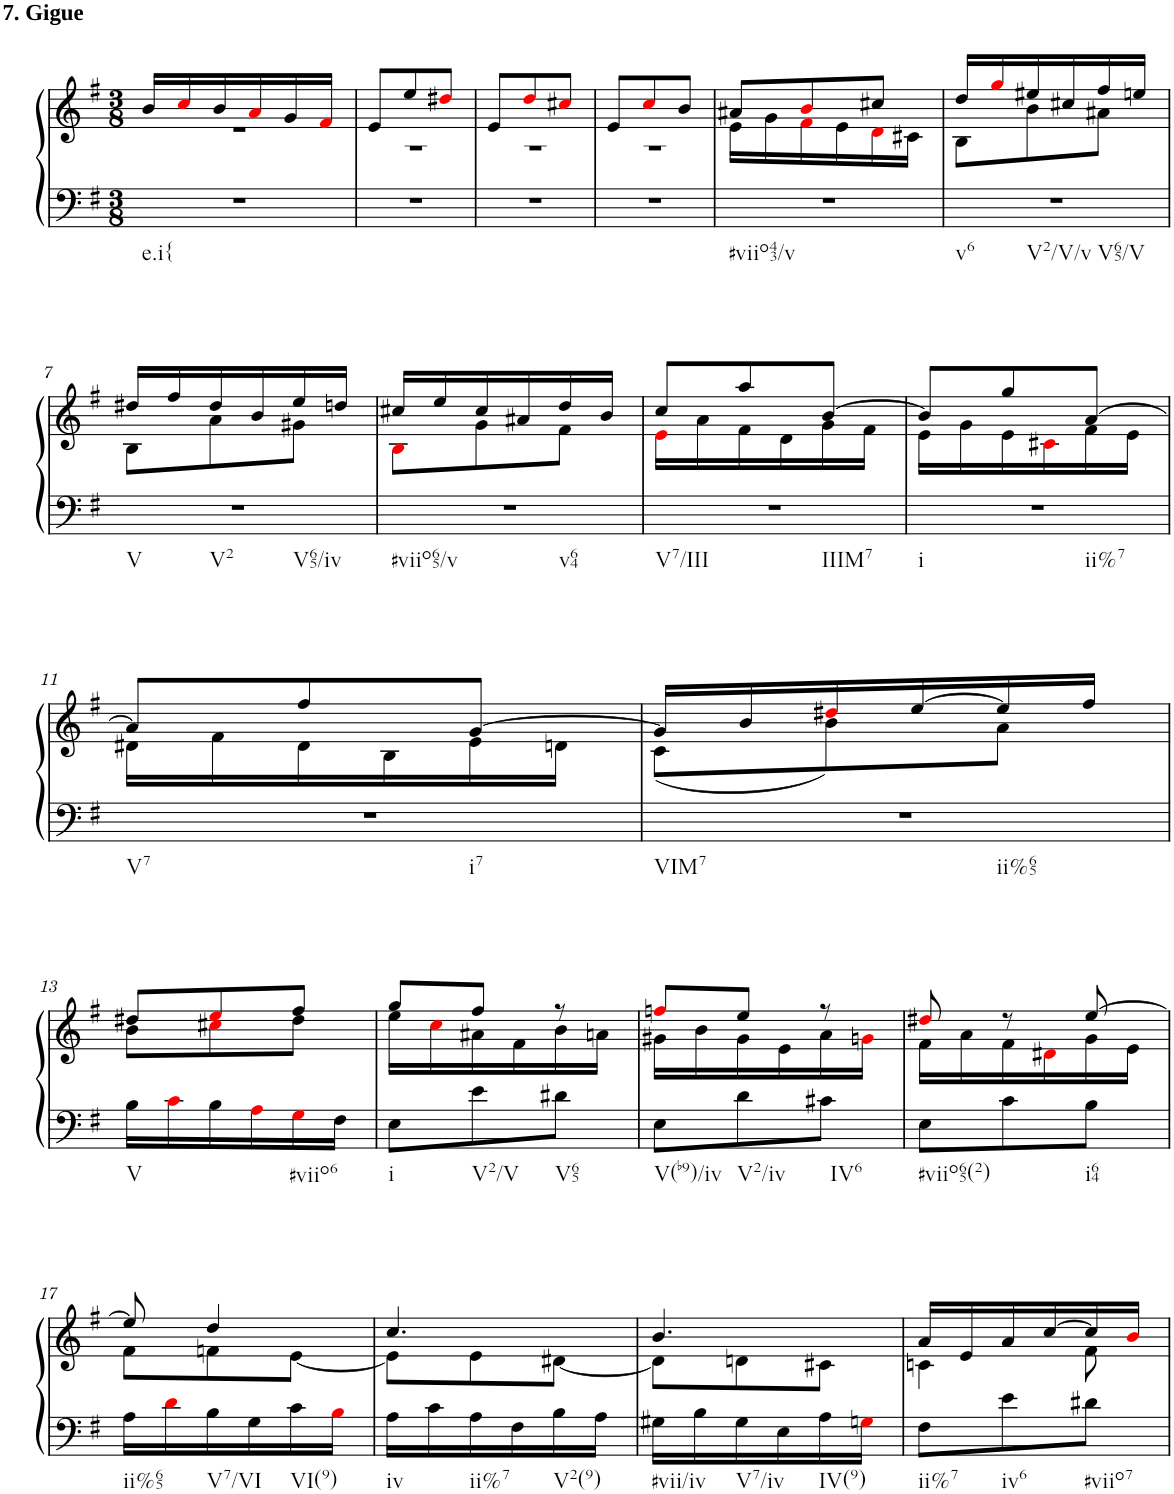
**kern	**kern
*part1	*part1
*staff2	*staff1
*I"unbenannt9	*
*clefF4	*clefG2
*k[f#]	*k[f#]
*M3/8	*M3/8
=1	=1
*	*^
!	!LO:TX:a:B:t=7. Gigue	!
!LO:TX:b:t=e.i{	!	!
4.r	16b/LL	4.r
.	16cci/	.
.	16b/	.
.	16ai/	.
.	16g/	.
.	16f#i/JJ	.
=2	=2	=2
4.r	8e/L	4.r
.	8ee/	.
.	8dd#Xi/J	.
=3	=3	=3
4.r	8e/L	4.r
.	8ddi/	.
.	8cc#Xi/J	.
=4	=4	=4
4.r	8e/L	4.r
.	8cci/	.
.	8b/J	.
=5	=5	=5
!LO:TX:b:t=#viio43/v	!	!
4.r	8a#X/L	16e\LL
.	.	16g\
.	8bi/	16f#i\
.	.	16e\
.	8cc#X/J	16di\
.	.	16c#X\JJ
=6	=6	=6
!LO:TX:b:t=v6	!	!
!LO:TX:b:t=V2/V/v	!	!
!LO:TX:b:t=V65/V	!	!
4.r	16dd/LL	8B\L
.	16ggi/	.
.	16ee#X/	8b\
.	16cc#X/	.
.	16ff#/	8a#X\J
.	16een/JJ	.
!!LO:LB:g=z	!!
=7	=7	=7
!LO:TX:b:t=V	!	!
!LO:TX:b:t=V2	!	!
!LO:TX:b:t=V65/iv	!	!
4.r	16dd#X/LL	8B\L
.	16ff#/	.
.	16dd#/	8a\
.	16b/	.
.	16ee/	8g#X\J
.	16ddn/JJ	.
=8	=8	=8
!LO:TX:b:t=#viio65/v	!	!
!LO:TX:b:t=v64	!	!
4.r	16cc#X/LL	8Bi\L
.	16ee/	.
.	16cc#/	8g\
.	16a#X/	.
.	16dd/	8f#\J
.	16b/JJ	.
=9	=9	=9
!LO:TX:b:t=V7/III	!	!
!LO:TX:b:t=IIIM7	!	!
4.r	8cc/L	16ei\LL
.	.	16a\
.	8aa/	16f#\
.	.	16d\
.	[8b/J	16g\
.	.	16f#\JJ
=10	=10	=10
!LO:TX:b:t=i	!	!
!LO:TX:b:t=ii%7	!	!
4.r	8b/L]	16e\LL
.	.	16g\
.	8gg/	16e\
.	.	16c#Xi\
.	[8a/J	16f#\
.	.	16e\JJ
!!LO:LB:g=z	!!
=11	=11	=11
!LO:TX:b:t=V7	!	!
!LO:TX:b:t=i7	!	!
4.r	8a/L]	16d#X\LL
.	.	16f#\
.	8ff#/	16d#\
.	.	16B\
.	[8g/J	16e\
.	.	16dn\JJ
=12	=12	=12
!LO:TX:b:t=VIM7	!	!
!LO:TX:b:t=ii%65	!	!
4.r	16g/LL]	(8c\L
.	16b/	.
.	16dd#Xi/	8b\)
.	[16ee/	.
.	16ee/]	8a\J
.	16ff#/JJ	.
!!LO:LB:g=z	!!
=13	=13	=13
!LO:TX:b:t=V	!	!
16B\LL	8dd#X/L	8b\L
16ci\	.	.
16B\	8eei/	8cc#Xi\
16Ai\	.	.
!LO:TX:b:t=#viio6	!	!
16Gi\	8ff#/J	8dd#\J
16F#\JJ	.	.
=14	=14	=14
!LO:TX:b:t=i	!	!
8E\L	8gg/L	16ee\LL
.	.	16cci\
!LO:TX:b:t=V2/V	!	!
8e\	8ff#/J	16a#X\
.	.	16f#\
!LO:TX:b:t=V65	!	!
8d#X\J	8r	16b\
.	.	16an\JJ
=15	=15	=15
!LO:TX:b:t=V(b9)/iv	!	!
8E\L	8ffni/L	16g#X\LL
.	.	16b\
!LO:TX:b:t=V2/iv	!	!
8d\	8ee/J	16g#\
.	.	16e\
!LO:TX:b:t=IV6	!	!
8c#X\J	8r	16a\
.	.	16gni\JJ
=16	=16	=16
!LO:TX:b:t=#viio65(2)	!	!
8E\L	8dd#Xi/	16f#\LL
.	.	16a\
8c\	8r	16f#\
.	.	16d#Xi\
!LO:TX:b:t=i64	!	!
8B\J	[8ee/	16g\
.	.	16e\JJ
!!LO:LB:g=z	!!
=17	=17	=17
!LO:TX:b:t=ii%65	!	!
16A\LL	8ee/]	8f#\L
16di\	.	.
!LO:TX:b:t=V7/VI	!	!
16B\	4dd/	8fn\
16G\	.	.
!LO:TX:b:t=VI(9)	!	!
16c\	.	[8e\J
16Bi\JJ	.	.
=18	=18	=18
!LO:TX:b:t=iv	!	!
16A\LL	4.cc/	8e\L]
16c\	.	.
!LO:TX:b:t=ii%7	!	!
16A\	.	8e\
16F#\	.	.
!LO:TX:b:t=V2(9)	!	!
16B\	.	[8d#X\J
16A\JJ	.	.
=19	=19	=19
!LO:TX:b:t=#vii/iv	!	!
16G#X\LL	4.b/	8d#\L]
16B\	.	.
!LO:TX:b:t=V7/iv	!	!
16G#\	.	8dn\
16E\	.	.
!LO:TX:b:t=IV(9)	!	!
16A\	.	8c#X\J
16Gni\JJ	.	.
=20	=20	=20
!LO:TX:b:t=ii%7	!	!
8F#\L	16a/LL	4cn\
.	16e/	.
!LO:TX:b:t=iv6	!	!
8e\	16a/	.
.	[16cc/	.
!LO:TX:b:t=#viio7	!	!
8d#X\J	16cc/]	8f#\
.	16bi/JJ	.
*	*v	*v
=	=
*-	*-
